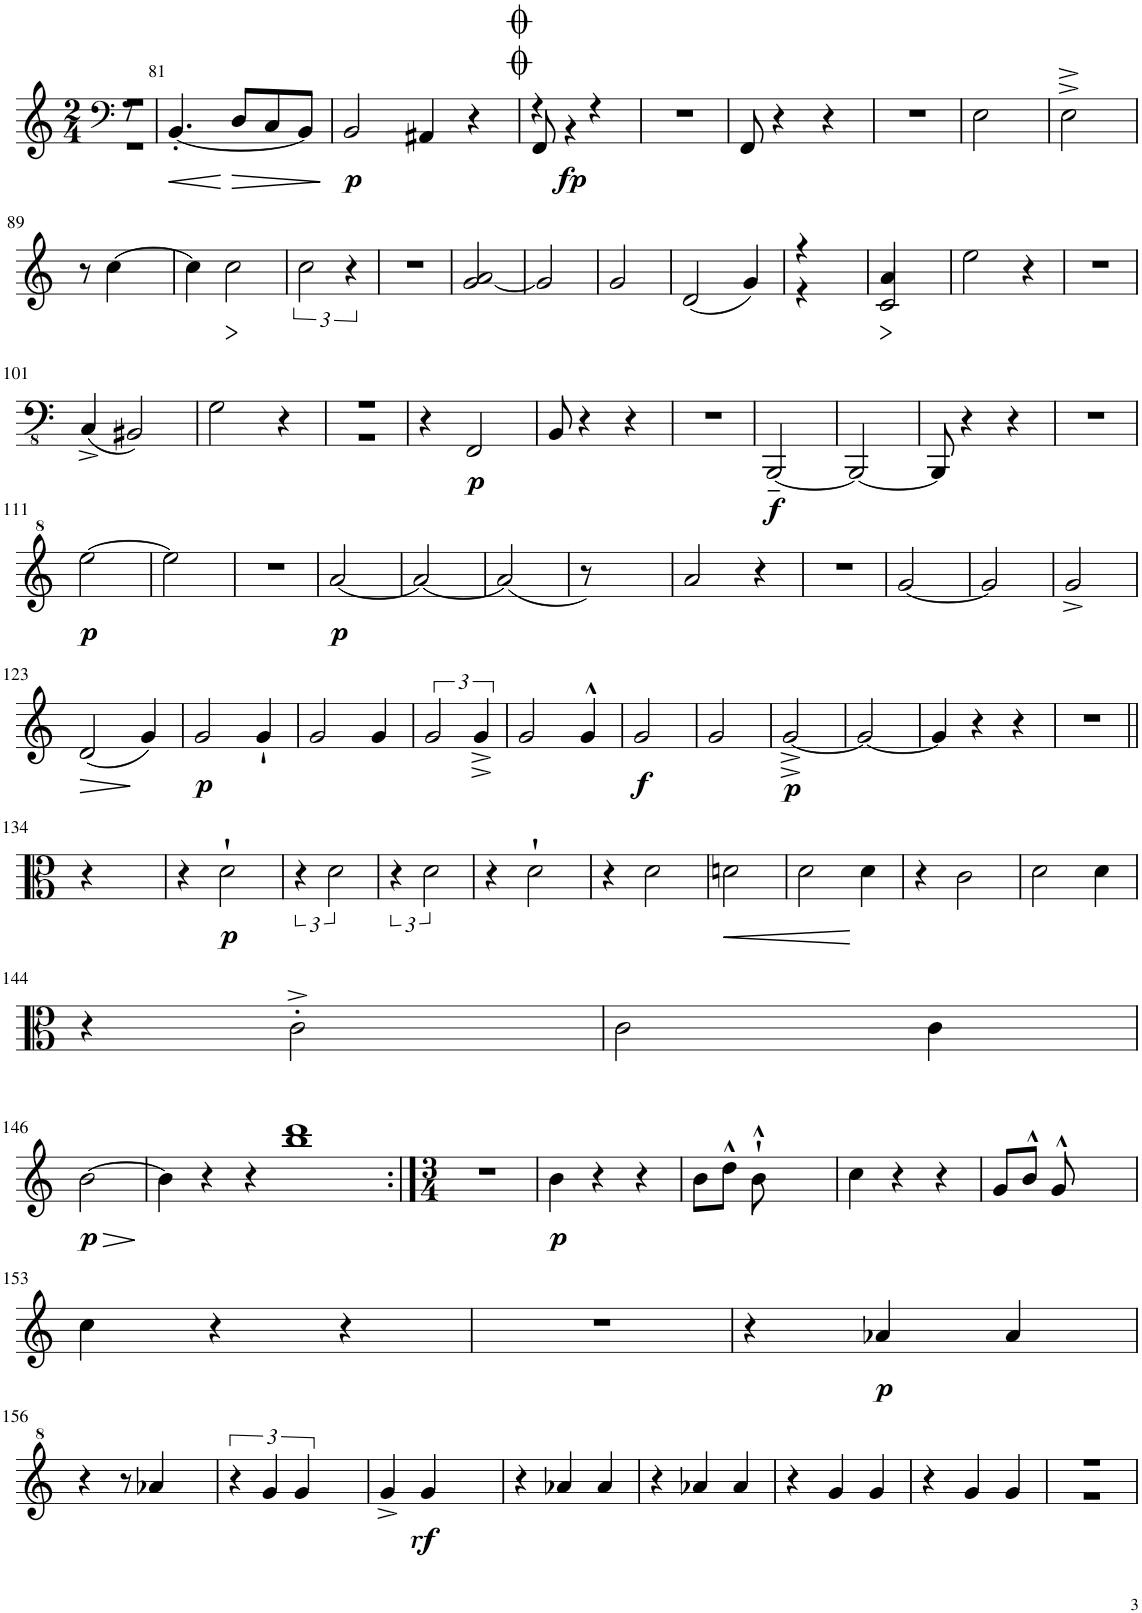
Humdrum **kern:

**kern	**dynam
*part1	*part1
*staff1	*staff1
!!LO:PB:g=z
*clefF4	*
*k[]	*
*M2/4	*
=80X1	=80X1
*^	*
*	*^	*
8r	8r	8r	.
=81	=81	=81	=81
!	!	!	!LO:HP:b
*v	*v	*v	*
[<4.BB'/	<
!	!LO:HP:b
8D/L	>
8C/	.
8BB/J]	.
.	[
=82	=82
!	!LO:DY:b
2BB/	p
4AA#X/	.
4r	.
=83	=83
*^	*
4r	8FF/	.
!	!	!LO:DY:b
.	4r	fp
4r	.	.
.	8ryy	.
*v	*v	*
=84	=84
2r	.
=85	=85
8FF/	.
4r	.
8r	.
=86	=86
2r	.
8r	.
=87	=87
2E\	.
=88	=88
2E^^\	.
!!LO:LB:g=z
=89	=89
8r	.
[>4cc\	.
8ryy	.
=90	=90
4cc\]	.
!	!LO:HP:n=1:b
[4cc\	] >
=91	=91
3cc\	.
4cc\]	.
6r	.
=92	=92
2r	.
=93	=93
[<2g/ 2a/	.
=94	=94
2g/]	.
=95	=95
2g/	.
=96	=96
(<2d/	.
4g/)	.
=97	=97
*^	*
4r	4r	.
4ryy	4ryy	.
*v	*v	*
.	]
=98	=98
!	!LO:HP:b
*^	*
4a/	2c/	>
4ryy	.	.
*v	*v	*
=99	=99
2ee\	.
4r	.
=100	=100
2r	.
!!LO:LB:g=z
=101	=101
(<4CC^/	.
[4BBB#X/)	.
=102	=102
2GG\	.
4BBB#/]	.
4r	.
=103	=103
*^	*
2r	2r	.
*v	*v	*
=104	=104
4r	.
!	!LO:DY:b
[4FFF/	p
=105	=105
8BBB/	.
4FFF/]	.
4r	.
8r	.
=106	=106
2r	.
8r	.
=107	=107
!	!LO:DY:b
[<2BBBB~/	f
=108	=108
2BBBB/_	.
=109	=109
8BBBB/]	.
4r	.
8r	.
=110	=110
2r	.
8r	.
!!LO:LB:g=z
=111	=111
!	!LO:DY:b
[>2eee\	p
=112	=112
2eee\]	.
=113	=113
2r	.
=114	=114
!	!LO:DY:b
[<2aa/	p
=115	=115
2aa/_	.
=116	=116
(<2aa/]	.
=117	=117
8r)	.
4.ryy	.
=118	=118
2aa/	.
4r	.
=119	=119
2r	.
=120	=120
[<2gg/	.
=121	=121
2gg/]	.
=122	=122
2gg^/	.
!!LO:LB:g=z
=123	=123
!	!LO:HP:b
(<2d/	>
4g/)	]
=124	=124
!	!LO:DY:b
2g/	p
4g`/	.
=125	=125
2g/	.
4g/	.
=126	=126
3g/	.
6g^^/	.
=127	=127
2g/	.
4g^^/	.
=128	=128
!	!LO:DY:b
2g/	f
=129	=129
2g/	.
=130	=130
!	!LO:DY:b
[<2g^^/	p
=131	=131
2g/_	.
=132	=132
4g/]	.
4r	.
4r	.
=133	=133
2r	.
!!LO:LB:g=z
=134||	=134||
4r	.
4ryy	.
=135	=135
4r	.
!	!LO:DY:b
[4d\	p
=136	=136
6r	.
4d`\]	.
3d\	.
=137	=137
6r	.
3d\	.
=138	=138
4r	.
[4d\	.
=139	=139
4r	.
4d`\]	.
[4d\	.
=140	=140
!	!LO:HP:b
2dn\	<
4d\]	.
=141	=141
2d\	.
4d\	]
=142	=142
4r	.
[4c\	.
=143	=143
2d\	.
4c\]	.
4d\	.
!!LO:LB:g=z
=144	=144
4r	.
[4c^\	.
=145	=145
2c\	.
4c'\]	.
4c\	.
!!LO:LB:g=z
=146	=146
!	!LO:DY:b
[>2b\	p
.	[
=147	=147
4b\]	.
4r	.
4r	.
1bb 1ddd	.
=148:|!	=148:|!
*M3/4	*
2.r	.
=149	=149
!	!LO:DY:b
4b\	p
4r	.
4r	.
=150	=150
8b\L	.
8dd^^\J	.
8b`^^\	.
4.ryy	.
=151	=151
4cc\	.
4r	.
4r	.
=152	=152
8g/L	.
8b^^/J	.
8g^^/	.
4.ryy	.
!!LO:LB:g=z
=153	=153
4cc\	.
4r	.
4r	.
=154	=154
2.r	.
=155	=155
4r	.
!	!LO:DY:b
4a-X/	p
4a-/	.
!!LO:LB:g=z
=156	=156
4r	.
8r	.
4aa-X/	.
8ryy	.
=157	=157
6r	.
6gg/	.
6gg/	.
4ryy	.
=158	=158
4gg^/	.
!	!LO:DY:b
4gg/	rf
4ryy	.
=159	=159
4r	.
4aa-X/	.
4aa-/	.
=160	=160
4r	.
4aa-X/	.
4aa-/	.
=161	=161
4r	.
4gg/	.
4gg/	.
=162	=162
4r	.
4gg/	.
4gg/	.
=163	=163
*^	*
2.r	2.r	.
*v	*v	*
=	=
*-	*-
